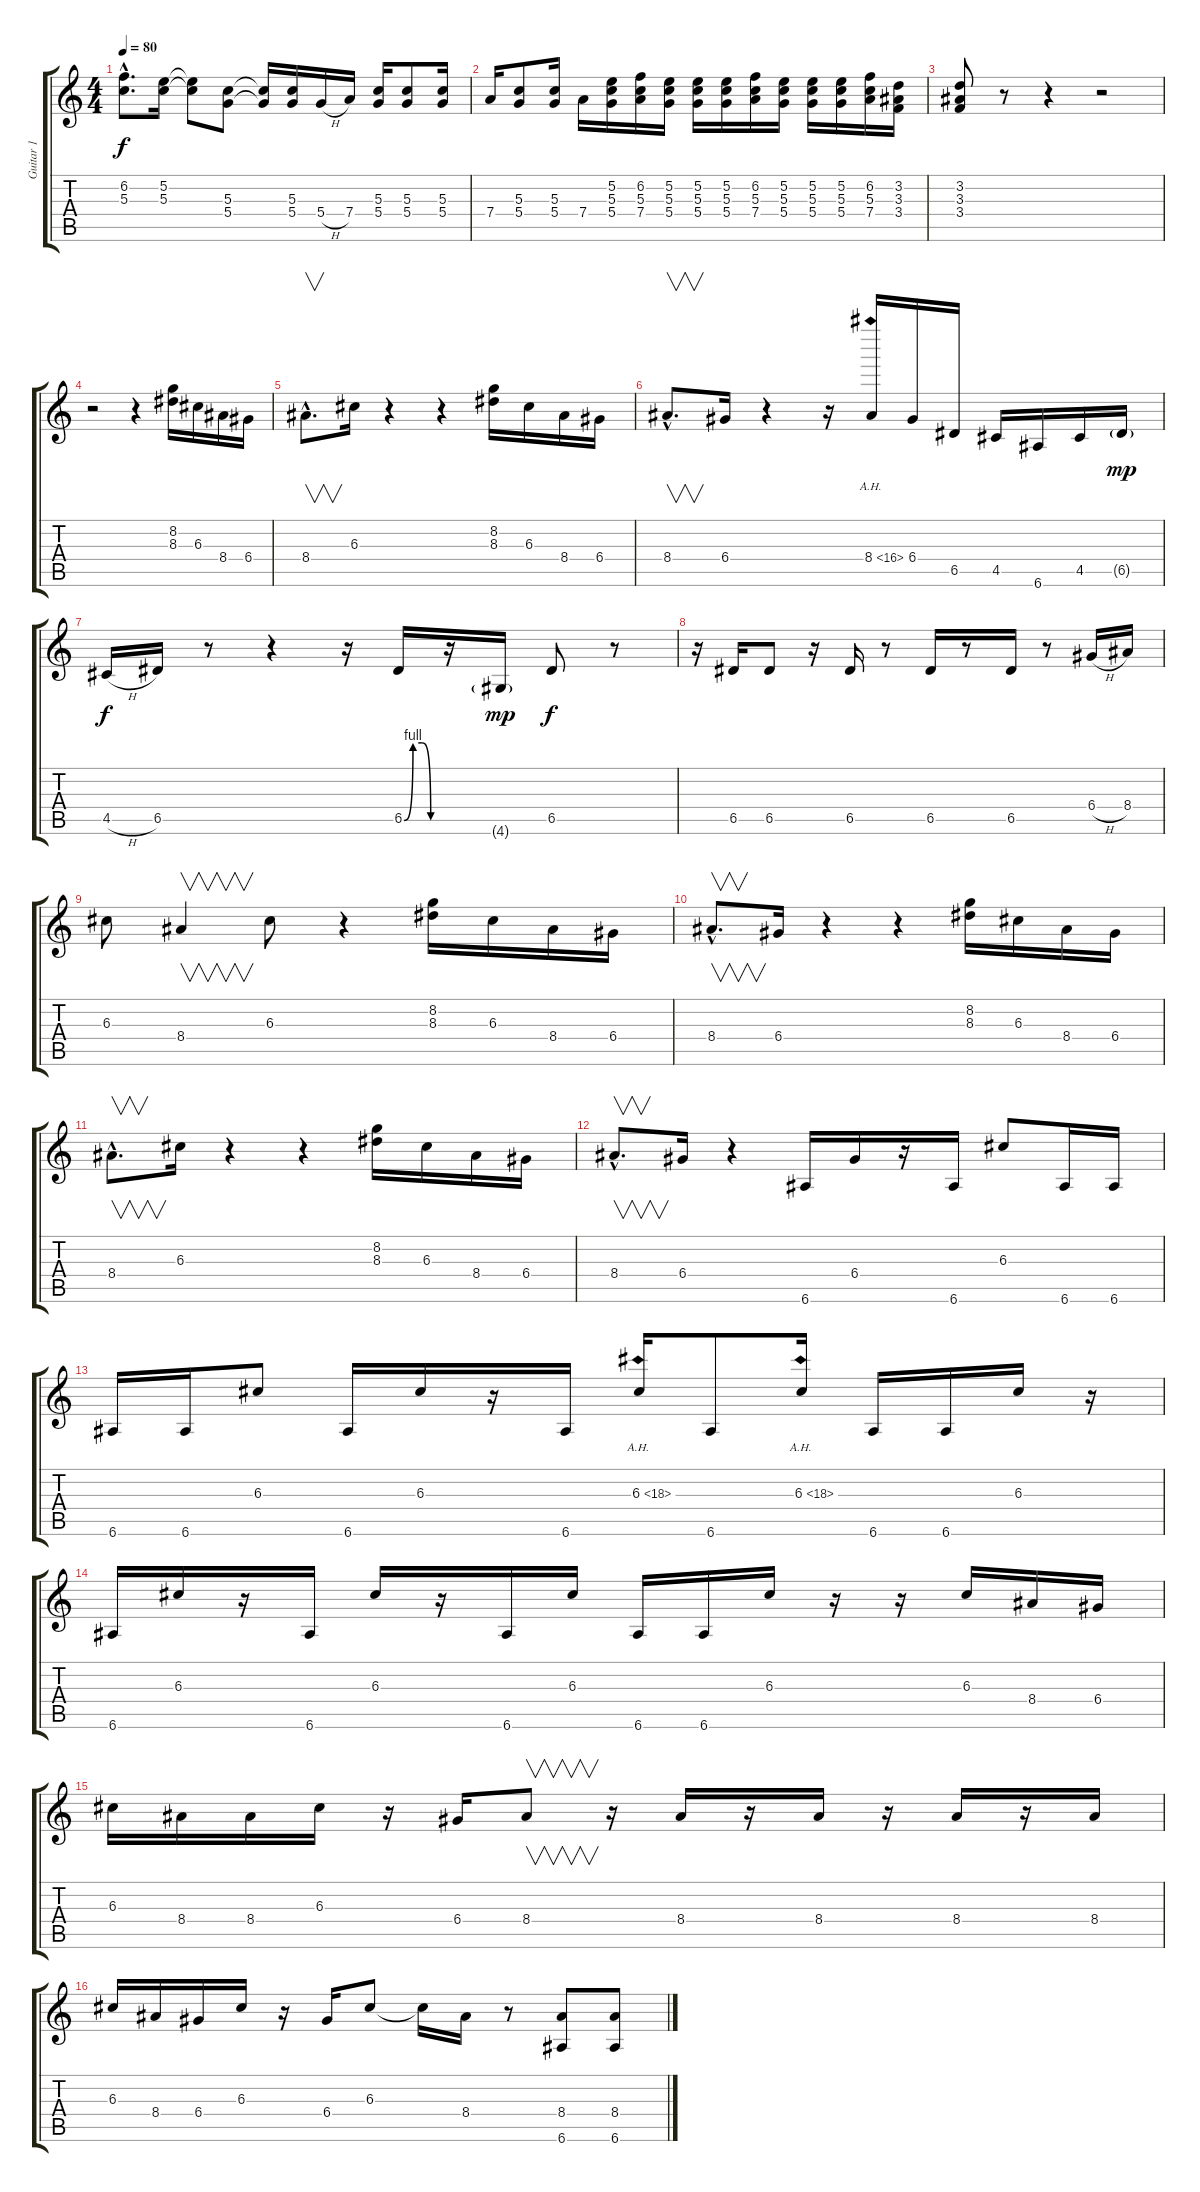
\track ("Guitar 1" "Guitar 1") {instrument distortionguitar}
\staff {score tabs}
\tuning (E4 B3 G3 D3 A2 E2) {hide}
\ts (4 4)
\tempo 80
\clef g2
\ks c
(6.2{hac} 5.3{hac}).8{d dy f} (5.2 5.3).16 (5.2{t} 5.3{t}).8 (5.3 5.4).8 (5.3{t} 5.4{t}).16 (5.3 5.4).16 5.4{h}.16 7.4.16 (5.3 5.4).16 (5.3 5.4).8 (5.3 5.4).16 |
7.4.16 (5.3 5.4).8 (5.3 5.4).16 7.4.16 (5.2 5.3 5.4).16 (6.2 5.3 7.4).16 (5.2 5.3 5.4).16 (5.2 5.3 5.4).16 (5.2 5.3 5.4).16 (6.2 5.3 7.4).16 (5.2 5.3 5.4).16 (5.2 5.3 5.4).16 (5.2 5.3 5.4).16 (6.2 5.3 7.4).16 (3.2 3.3 3.4).16 |
(3.2 3.3 3.4).8 r.8 r.4 r.2 |
r.2 r.4 (8.2 8.3).16 6.3.16 8.4.16 6.4.16 |
8.4{hac}.8{v d} 6.3.16 r.4 r.4 (8.2 8.3).16 6.3.16 8.4.16 6.4.16 |
8.4{hac}.8{v d} 6.4.16 r.4 r.16 8.4{ah 8}.16 6.4.16 6.5.16 4.5.16 6.6.16 4.5.16 6.5{g}.16{dy mp} |
4.5{h}.16{dy f} 6.5.16 r.8 r.4 r.16 6.5{be (custom 0 0 15 4 30 4 45 0 60 0)}.16 r.16 4.6{g}.16{dy mp} 6.5.8{dy f} r.8 |
r.16 6.5.16 6.5.8 r.16 6.5.16 r.8 6.5.16 r.8 6.5.16 r.8 6.4{h}.16 8.4.16 |
6.3.8 8.4.4{v} 6.3.8 r.4 (8.2 8.3).16 6.3.16 8.4.16 6.4.16 |
8.4{hac}.8{v d} 6.4.16 r.4 r.4 (8.2 8.3).16 6.3.16 8.4.16 6.4.16 |
8.4{hac}.8{v d} 6.3.16 r.4 r.4 (8.2 8.3).16 6.3.16 8.4.16 6.4.16 |
8.4{hac}.8{v d} 6.4.16 r.4 6.6.16 6.4.16 r.16 6.6.16 6.3.8 6.6.16 6.6.16 |
6.6.16 6.6.16 6.3.8 6.6.16 6.3.16 r.16 6.6.16 6.3{ah 12}.16 6.6.8 6.3{ah 12}.16 6.6.16 6.6.16 6.3.16 r.16 |
6.6.16 6.3.16 r.16 6.6.16 6.3.16 r.16 6.6.16 6.3.16 6.6.16 6.6.16 6.3.16 r.16 r.16 6.3.16 8.4.16 6.4.16 |
6.3.16 8.4.16 8.4.16 6.3.16 r.16 6.4.16 8.4.8{v} r.16 8.4.16 r.16 8.4.16 r.16 8.4.16 r.16 8.4.16 |
6.3.16 8.4.16 6.4.16 6.3.16 r.16 6.4.16 6.3.8 6.3{t}.16 8.4.16 r.8 (8.4 6.6).8 (8.4 6.6).8
